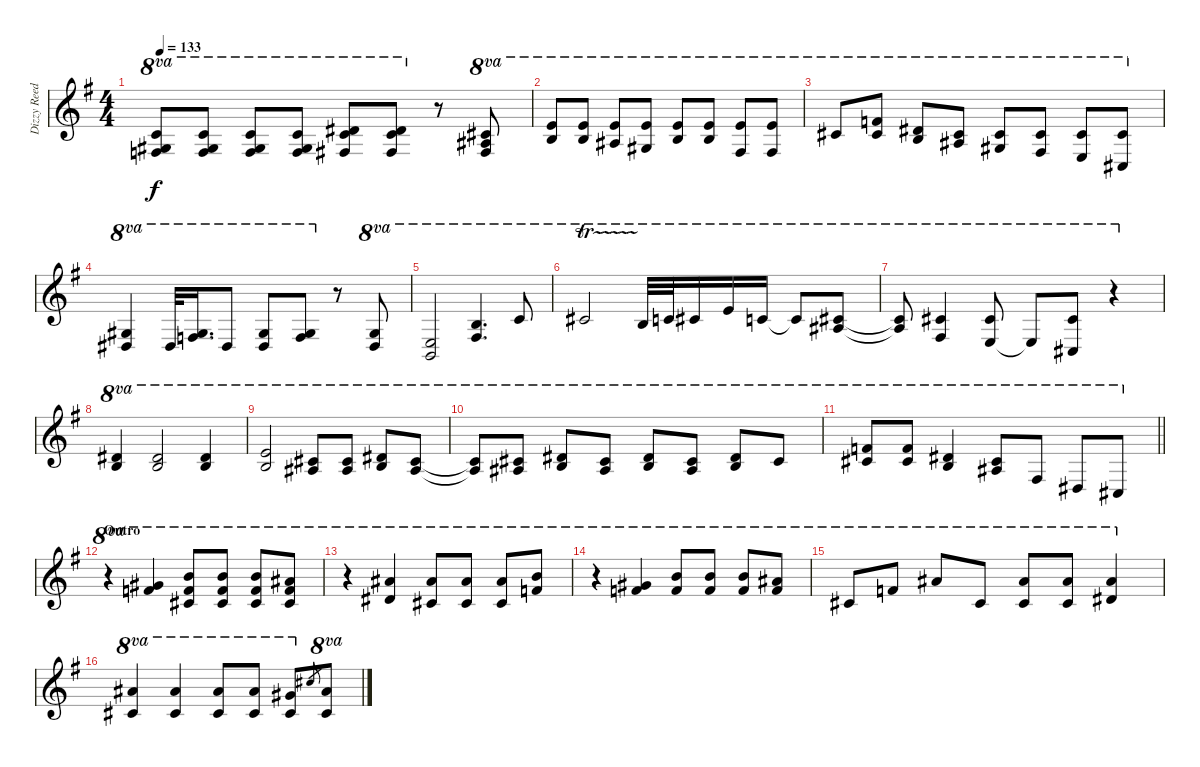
\track ("Dizzy Reed - Piano" "Dizzy Reed") {instrument acousticgrandpiano}
\staff {score}
\tuning (Eb4 Bb3 Gb3 Db3 Ab2 Eb2) {hide}
\ts (4 4)
\tempo 133
\clef g2
\ks g
(14.2 14.3 16.4).8{ot 8va dy f} (14.2 14.3 16.4).8{ot 8va} (14.2 14.3 16.4).8{ot 8va} (14.2 14.3 16.4).8{ot 8va} (17.2 18.3 17.4).8{ot 8va} (17.2 18.3 17.4).8{ot 8va} r.8 (15.2 16.3 17.4).8{ot 8va} |
(18.2 17.3).8{ot 8va} (18.2 17.3).8{ot 8va} (18.2 16.3).8{ot 8va} (18.2 14.3).8{ot 8va} (18.2 17.3).8{ot 8va} (18.2 17.3).8{ot 8va} (18.2 12.3).8{ot 8va} (18.2 12.3).8{ot 8va} |
15.2.8{ot 8va} (14.1 15.2).8{ot 8va} (12.1 13.2).8{ot 8va} (10.1 12.2).8{ot 8va} (10.1 10.2).8{ot 8va} (10.1 8.2).8{ot 8va} (10.1 6.2).8{ot 8va} (10.1 3.2).8{ot 8va} |
(5.1 5.2).4{ot 8va} 5.2.32{ot 8va} (5.1 7.2).16{d ot 8va} 5.2.8{ot 8va} (5.1 5.2).8{ot 8va} (5.1 7.2).8{ot 8va} r.8 (5.1 5.2).8{ot 8va} |
(6.2 5.3).2{ot 8va} (8.1 8.2).4{d ot 8va} 9.1.8{ot 8va} |
10.1{tr (13 32)}.2{ot 8va} 17.3.32{ot 8va} 18.3.32{ot 8va} 19.3.16{ot 8va} 18.2.16{ot 8va} 18.3.16{ot 8va} 18.3{t}.8{ot 8va} (15.2 16.3).8{ot 8va} |
(15.2{t} 16.3{t}).8{ot 8va} (15.2 12.3).4{ot 8va} (15.2 10.3).8{ot 8va} 10.3{t}.8{ot 8va} (15.2 7.3).8{ot 8va} r.4{ot 8va} |
(17.2 17.3).4{ot 8va} (17.2 17.3).2{ot 8va} (17.2 17.3).4{ot 8va} |
(18.2 17.3).2{ot 8va} (15.2 16.3).8{ot 8va} (15.2 16.3).8{ot 8va} (17.2 17.3).8{ot 8va} (15.2 16.3).8{ot 8va} |
(15.2{t} 16.3{t}).8{ot 8va} (15.2 16.3).8{ot 8va} (17.2 17.3).8{ot 8va} (15.2 16.3).8{ot 8va} (17.2 17.3).8{ot 8va} (15.2 16.3).8{ot 8va} (17.2 17.3).8{ot 8va} 19.3.8{ot 8va} |
\barLineRight lightlight
(19.2 19.3).8{ot 8va} (19.2 19.3).8{ot 8va} (17.2 17.3).4{ot 8va} (15.2 16.3).8{ot 8va} 12.3.8{ot 8va} 9.3.8{ot 8va} 7.3.8{ot 8va} |
\section ("" "Outro")
r.4{ot 8va} (17.1 19.2).4{ot 8va} (20.1 19.2 19.3).8{ot 8va} (20.1 19.2 19.3).8{ot 8va} (20.1 19.2 19.3).8{ot 8va} (19.1 19.2 19.3).8{ot 8va} |
r.4{ot 8va} (19.1 17.2).4{ot 8va} (19.1 15.2).8{ot 8va} (19.1 15.2).8{ot 8va} (19.1 15.2).8{ot 8va} (20.1 19.2).8{ot 8va} |
r.4{ot 8va} (17.1 19.2).4{ot 8va} (20.1 19.2).8{ot 8va} (20.1 19.2).8{ot 8va} (20.1 19.2).8{ot 8va} (19.1 19.2).8{ot 8va} |
15.2.8{ot 8va} 19.2.8{ot 8va} 19.1.8{ot 8va} 15.2.8{ot 8va} (19.1 15.2).8{ot 8va} (19.1 15.2).8{ot 8va} (19.1 17.2).4{ot 8va} |
(19.1 15.2).4{ot 8va} (19.1 15.2).4{ot 8va} (19.1 15.2).8{ot 8va} (19.1 15.2).8{ot 8va} (17.1 15.2).8{ot 8va} 15.2.8{gr} (19.1 15.2).8{ot 8va}
